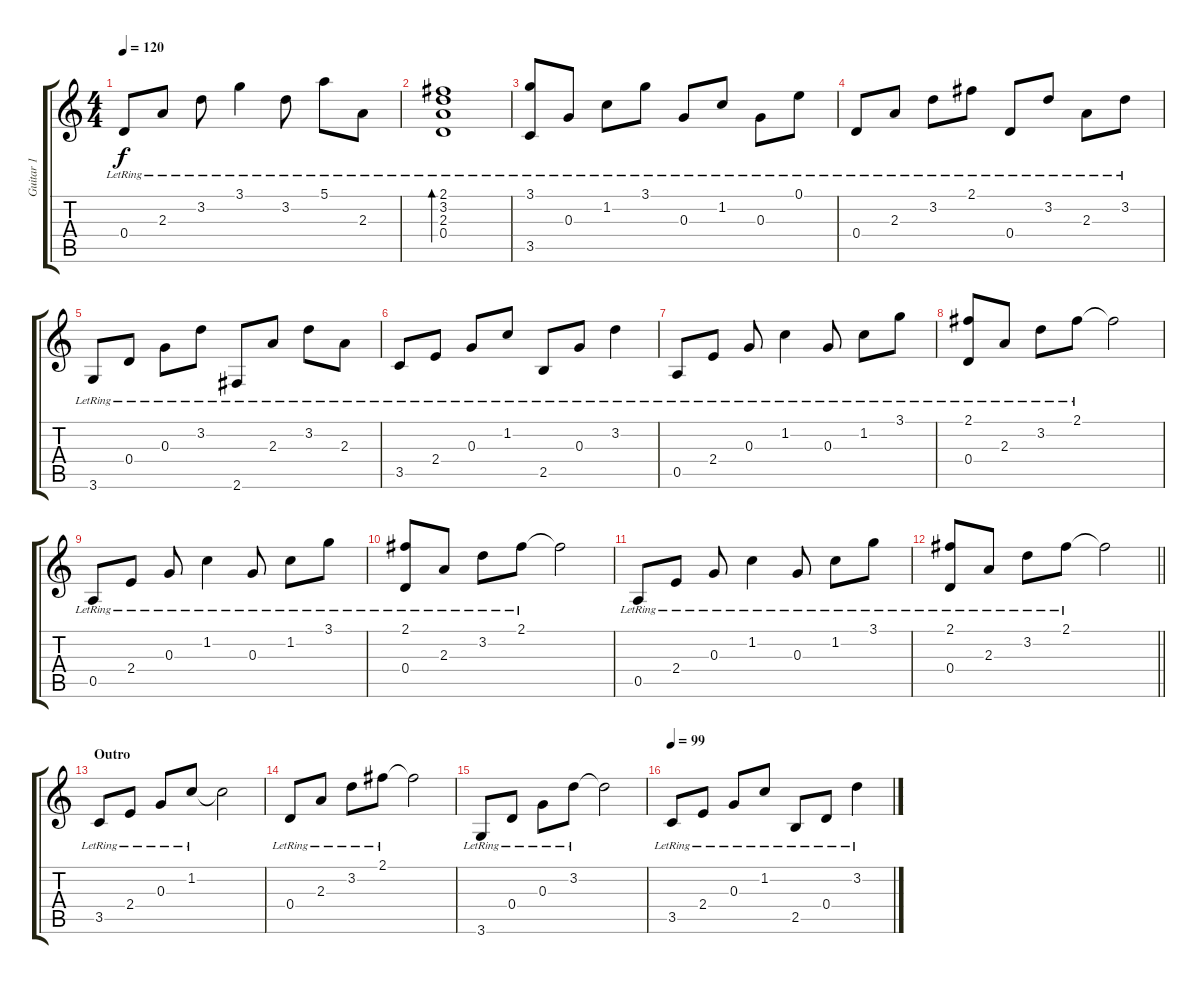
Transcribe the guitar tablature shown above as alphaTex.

\track ("Guitar 1" "Guitar 1") {instrument acousticguitarsteel}
\staff {score tabs}
\tuning (E4 B3 G3 D3 A2 E2) {hide}
\ts (4 4)
\tempo 120
\clef g2
\ks c
0.4{lr}.8{dy f} 2.3{lr}.8 3.2{lr}.8 3.1{lr}.4 3.2{lr}.8 5.1{lr}.8 2.3{lr}.8 |
(2.1{lr} 3.2{lr} 2.3{lr} 0.4{lr}).1{bd 60} |
(3.1{lr} 3.5{lr}).8 0.3{lr}.8 1.2{lr}.8 3.1{lr}.8 0.3{lr}.8 1.2{lr}.8 0.3{lr}.8 0.1{lr}.8 |
0.4{lr}.8 2.3{lr}.8 3.2{lr}.8 2.1{lr}.8 0.4{lr}.8 3.2{lr}.8 2.3{lr}.8 3.2{lr}.8 |
3.6{lr}.8 0.4{lr}.8 0.3{lr}.8 3.2{lr}.8 2.6{lr}.8 2.3{lr}.8 3.2{lr}.8 2.3{lr}.8 |
3.5{lr}.8 2.4{lr}.8 0.3{lr}.8 1.2{lr}.8 2.5{lr}.8 0.3{lr}.8 3.2{lr}.4 |
0.5{lr}.8 2.4{lr}.8 0.3{lr}.8 1.2{lr}.4 0.3{lr}.8 1.2{lr}.8 3.1{lr}.8 |
(2.1{lr} 0.4{lr}).8 2.3{lr}.8 3.2{lr}.8 2.1{lr}.8 2.1{t}.2 |
0.5{lr}.8 2.4{lr}.8 0.3{lr}.8 1.2{lr}.4 0.3{lr}.8 1.2{lr}.8 3.1{lr}.8 |
(2.1{lr} 0.4{lr}).8 2.3{lr}.8 3.2{lr}.8 2.1{lr}.8 2.1{t}.2 |
0.5{lr}.8 2.4{lr}.8 0.3{lr}.8 1.2{lr}.4 0.3{lr}.8 1.2{lr}.8 3.1{lr}.8 |
\barLineRight lightlight
(2.1{lr} 0.4{lr}).8 2.3{lr}.8 3.2{lr}.8 2.1{lr}.8 2.1{t}.2 |
\section ("" "Outro")
3.5{lr}.8 2.4{lr}.8 0.3{lr}.8 1.2{lr}.8 1.2{t}.2 |
0.4{lr}.8 2.3{lr}.8 3.2{lr}.8 2.1{lr}.8 2.1{t}.2 |
3.6{lr}.8 0.4{lr}.8 0.3{lr}.8 3.2{lr}.8 3.2{t}.2 |
\tempo 99
3.5{lr}.8 2.4{lr}.8 0.3{lr}.8 1.2{lr}.8 2.5{lr}.8 0.4{lr}.8 3.2{lr}.4
